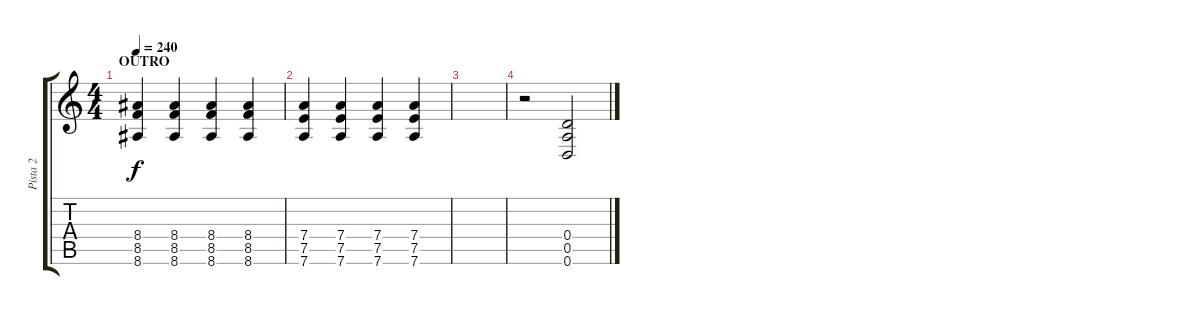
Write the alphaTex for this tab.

\track ("Pista 2" "Pista 2") {instrument distortionguitar}
\staff {score tabs}
\tuning (E4 C4 G3 D3 A2 D2) {hide}
\ts (4 4)
\section ("" "OUTRO")
\tempo 240
\clef g2
\ks c
(8.4 8.5 8.6).4{dy f} (8.4 8.5 8.6).4 (8.4 8.5 8.6).4 (8.4 8.5 8.6).4 |
(7.4 7.5 7.6).4 (7.4 7.5 7.6).4 (7.4 7.5 7.6).4 (7.4 7.5 7.6).4 |
|
r.2 (0.4 0.5 0.6).2
